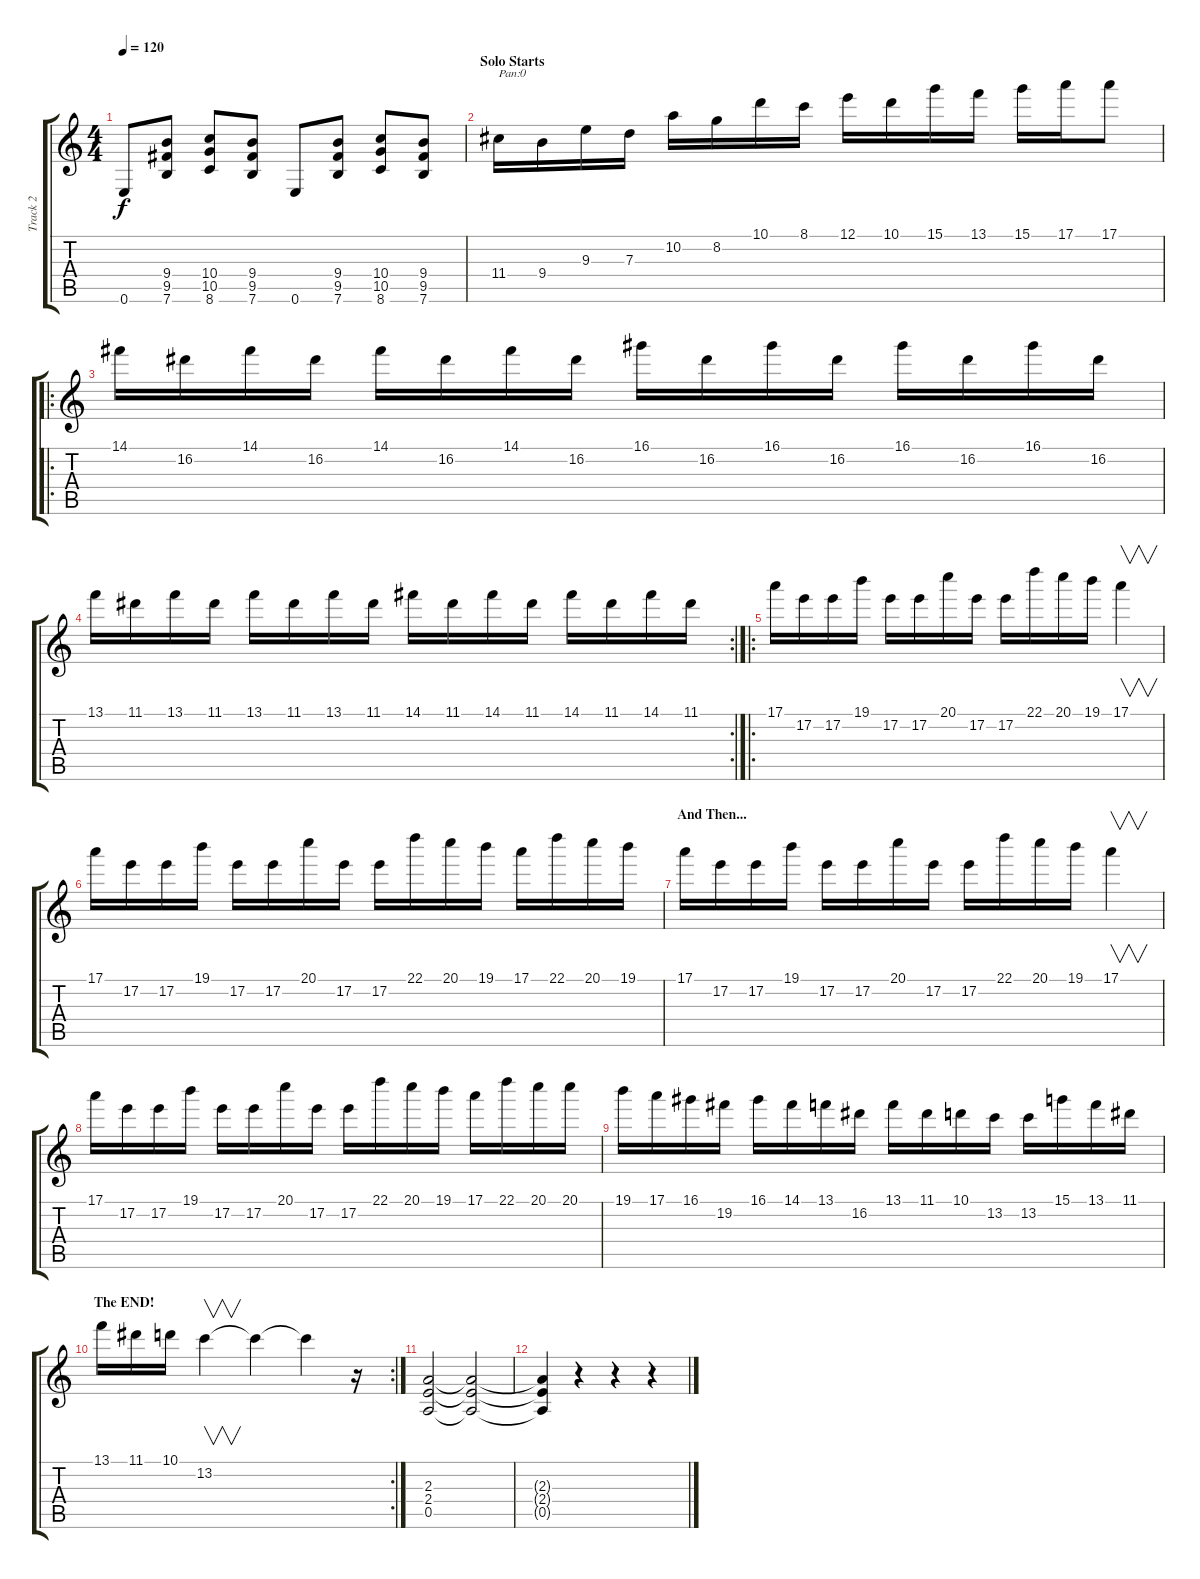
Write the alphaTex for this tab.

\track ("Track 2" "Track 2") {instrument distortionguitar}
\staff {score tabs}
\tuning (E4 B3 G3 D3 A2 E2) {hide}
\ts (4 4)
\tempo 120
\clef g2
\ks c
0.6.8{dy f} (9.4 9.5 7.6).8 (10.4 10.5 8.6).8 (9.4 9.5 7.6).8 0.6.8 (9.4 9.5 7.6).8 (10.4 10.5 8.6).8 (9.4 9.5 7.6).8 |
\section ("" "Solo Starts")
11.4.16{txt "Pan:0" balance 8} 9.4.16 9.3.16 7.3.16 10.2.16 8.2.16 10.1.16 8.1.16 12.1.16 10.1.16 15.1.16 13.1.16 15.1.16 17.1.16 17.1.8 |
\ro
14.1.16 16.2.16 14.1.16 16.2.16 14.1.16 16.2.16 14.1.16 16.2.16 16.1.16 16.2.16 16.1.16 16.2.16 16.1.16 16.2.16 16.1.16 16.2.16 |
\rc 2
13.1.16 11.1.16 13.1.16 11.1.16 13.1.16 11.1.16 13.1.16 11.1.16 14.1.16 11.1.16 14.1.16 11.1.16 14.1.16 11.1.16 14.1.16 11.1.16 |
\ro
17.1.16 17.2.16 17.2.16 19.1.16 17.2.16 17.2.16 20.1.16 17.2.16 17.2.16 22.1.16 20.1.16 19.1.16 17.1.4{v} |
17.1.16 17.2.16 17.2.16 19.1.16 17.2.16 17.2.16 20.1.16 17.2.16 17.2.16 22.1.16 20.1.16 19.1.16 17.1.16 22.1.16 20.1.16 19.1.16 |
\section ("" "And Then...")
17.1.16 17.2.16 17.2.16 19.1.16 17.2.16 17.2.16 20.1.16 17.2.16 17.2.16 22.1.16 20.1.16 19.1.16 17.1.4{v} |
17.1.16 17.2.16 17.2.16 19.1.16 17.2.16 17.2.16 20.1.16 17.2.16 17.2.16 22.1.16 20.1.16 19.1.16 17.1.16 22.1.16 20.1.16 20.1.16 |
19.1.16 17.1.16 16.1.16 19.2.16 16.1.16 14.1.16 13.1.16 16.2.16 13.1.16 11.1.16 10.1.16 13.2.16 13.2.16 15.1.16 13.1.16 11.1.16 |
\rc 2
\section ("" "The END!")
13.1.16 11.1.16 10.1.16 13.2.4{v} 13.2{t}.4 13.2{t}.4 r.16 |
(2.3 2.4 0.5).2 (2.3{t} 2.4{t} 0.5{t}).2 |
(2.3{t} 2.4{t} 0.5{t}).4 r.4 r.4 r.4
